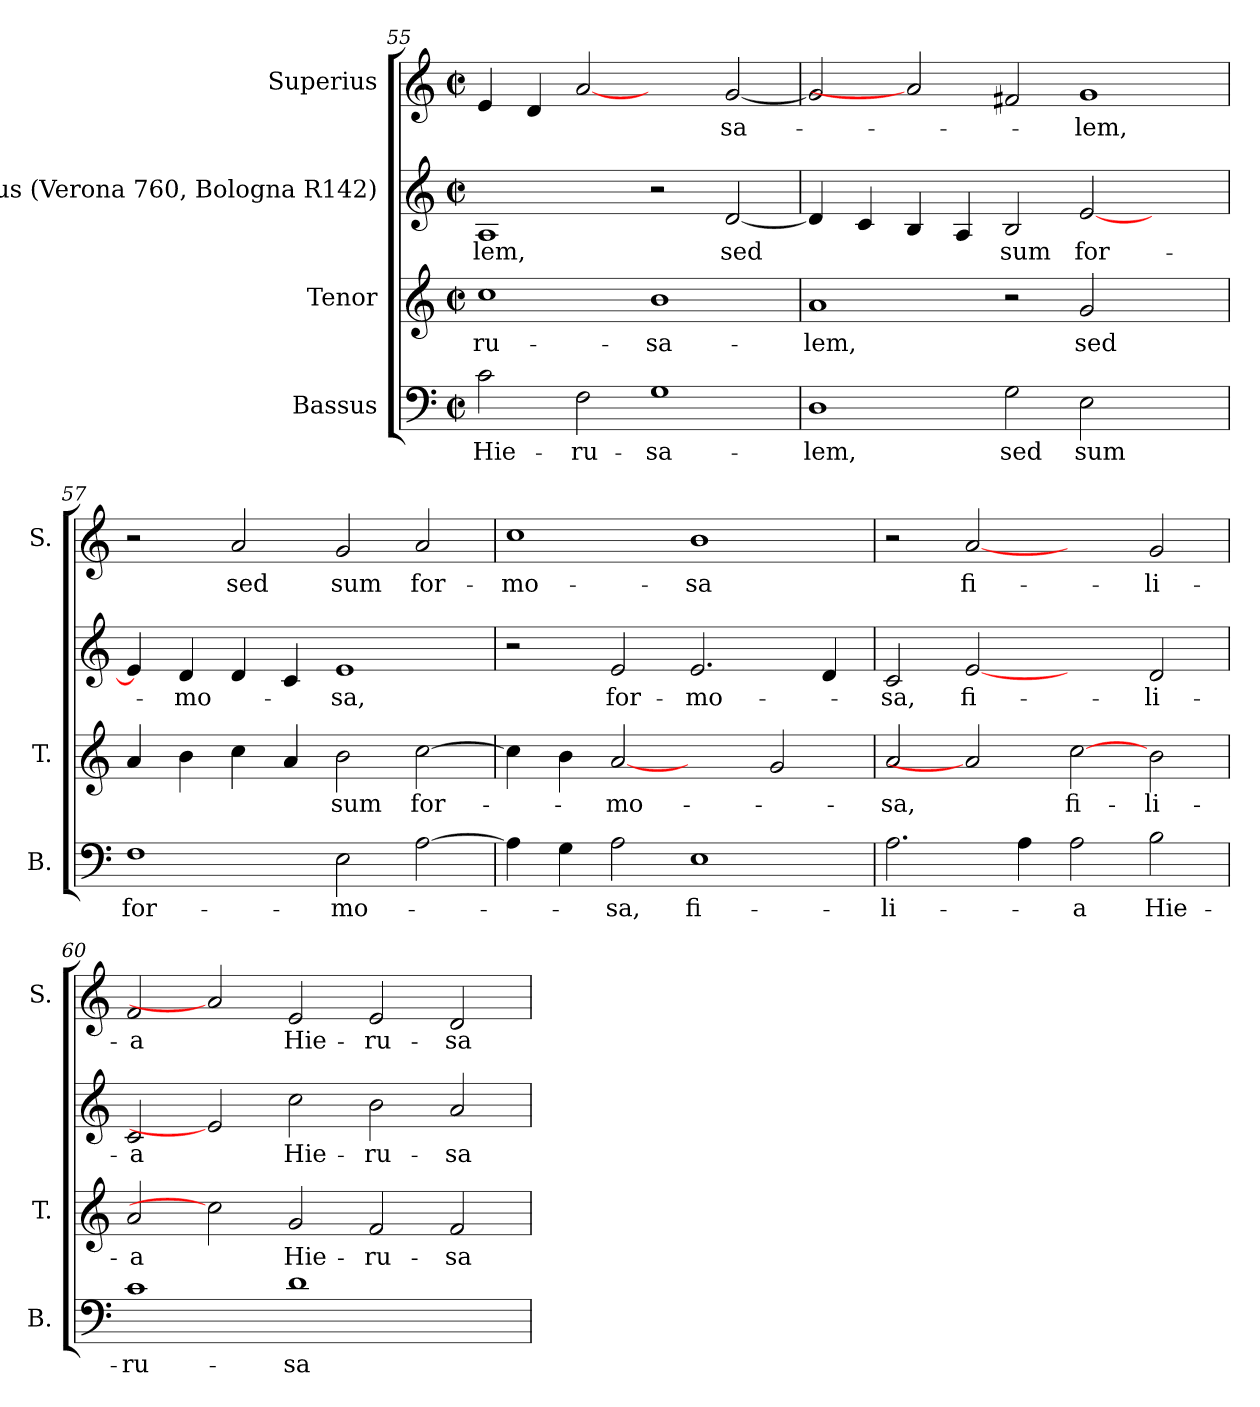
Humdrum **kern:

**kern	**text	**kern	**text	**kern	**text	**kern	**text
*part4	*part4	*part3	*part3	*part2	*part2	*part1	*part1
*staff4	*staff4	*staff3	*staff3	*staff2	*staff2	*staff1	*staff1
*I"Bassus	*	*I"Tenor	*	*I"Altus (Verona 760,  Bologna R142)	*	*I"Superius	*
*I'B.	*	*I'T.	*	*	*	*I'S.	*
*clefF4	*	*clefG2	*	*clefG2	*	*clefG2	*
*k[]	*	*k[]	*	*k[]	*	*k[]	*
*C:	*	*C:	*	*C:	*	*C:	*
*M2/2	*	*M2/2	*	*M2/2	*	*M2/2	*
*met(c|)	*	*met(c|)	*	*met(c|)	*	*met(c|)	*
=55	=55	=55	=55	=55	=55	=55	=55
!	!LO:LY:b:color=#000000	!	!	!	!	!	!
!	!	!	!LO:LY:b:color=#000000	!	!	!	!
!	!	!	!	!	!LO:LY:b:color=#000000	!	!
2ci\	Hie-	1cci	-ru-	1Ai	-lem,	4ei/	.
.	.	.	.	.	.	4di/	.
!	!LO:LY:b:color=#000000	!	!	!	!	!	!
2Fi\	-ru-	.	.	.	.	[2ai	.
!	!LO:LY:b:color=#000000	!	!	!	!	!	!
!	!	!	!LO:LY:b:color=#000000	!	!	!	!
1Gi	-sa-	1bi	-sa-	2r	.	2ryy	.
!	!	!	!	!	!LO:LY:b:color=#000000	!	!
!	!	!	!	!	!	!	!LO:LY:b:color=#000000
.	.	.	.	[<2di/	sed	[<2gi/	-sa-
=56	=56	=56	=56	=56	=56	=56	=56
!	!LO:LY:b:color=#000000	!	!	!	!	!	!
!	!	!	!LO:LY:b:color=#000000	!	!	!	!
1Di	-lem,	1ai	-lem,	4di/]	.	2gi/]	.
.	.	.	.	4ci/	.	.	.
.	.	.	.	4Bi/	.	2ai]	.
.	.	.	.	4Ai/	.	.	.
!	!LO:LY:b:color=#000000	!	!	!	!	!	!
!	!	!	!	!	!LO:LY:b:color=#000000	!	!
2Gi\	sed	2r	.	2Bi/	sum	2f#Xi/	.
!	!LO:LY:b:color=#000000	!	!	!	!	!	!
!	!	!	!LO:LY:b:color=#000000	!	!	!	!
!	!	!	!	!	!LO:LY:b:color=#000000	!	!
!	!	!	!	!	!	!	!LO:LY:b:color=#000000
2Ei\	sum	2gi/	sed	[<2ei/	for-	1gi	-lem,
2ryy	.	2ryy	.	2ryy	.	.	.
=57	=57	=57	=57	=57	=57	=57	=57
!	!LO:LY:b:color=#000000	!	!	!	!	!	!
1Fi	for-	4ai/	.	4ei/]	.	2r	.
!	!	!	!	!	!LO:LY:b:color=#000000	!	!
.	.	4bi\	.	4di/	-mo-	.	.
!	!	!	!	!	!	!	!LO:LY:b:color=#000000
.	.	4cci\	.	4di/	.	2ai/	sed
.	.	4ai/	.	4ci/	.	.	.
!	!LO:LY:b:color=#000000	!	!	!	!	!	!
!	!	!	!LO:LY:b:color=#000000	!	!	!	!
!	!	!	!	!	!LO:LY:b:color=#000000	!	!
!	!	!	!	!	!	!	!LO:LY:b:color=#000000
2Ei\	-mo-	2bi\	sum	1ei	-sa,	2gi/	sum
!	!	!	!LO:LY:b:color=#000000	!	!	!	!
!	!	!	!	!	!	!	!LO:LY:b:color=#000000
[>2Ai\	.	[>2cci\	for-	.	.	2ai/	for-
!!LO:PB:g=z
=58	=58	=58	=58	=58	=58	=58	=58
!	!	!	!	!	!	!	!LO:LY:b:color=#000000
4Ai\]	.	4cci\]	.	2r	.	1cci	-mo-
4Gi\	.	4bi\	.	.	.	.	.
!	!LO:LY:b:color=#000000	!	!	!	!	!	!
!	!	!	!LO:LY:b:color=#000000	!	!	!	!
!	!	!	!	!	!LO:LY:b:color=#000000	!	!
2Ai\	-sa,	[2ai	-mo-	2ei/	for-	.	.
!	!LO:LY:b:color=#000000	!	!	!	!	!	!
!	!	!	!	!	!LO:LY:b:color=#000000	!	!
!	!	!	!	!	!	!	!LO:LY:b:color=#000000
1Ei	fi-	2ryy	.	2.ei/	-mo-	1bi	-sa
.	.	2gi/	.	.	.	.	.
.	.	.	.	4di/	.	.	.
=59	=59	=59	=59	=59	=59	=59	=59
!	!LO:LY:b:color=#000000	!	!	!	!	!	!
!	!	!	!LO:LY:b:color=#000000	!	!	!	!
!	!	!	!	!	!LO:LY:b:color=#000000	!	!
2.Ai\	-li-	2ai/	-sa,	2ci/	-sa,	2r	.
!	!	!	!	!	!LO:LY:b:color=#000000	!	!
!	!	!	!	!	!	!	!LO:LY:b:color=#000000
.	.	2ai]	.	[2ei	fi-	[2ai	fi-
4Ai\	.	.	.	.	.	.	.
!	!LO:LY:b:color=#000000	!	!	!	!	!	!
!	!	!	!LO:LY:b:color=#000000	!	!	!	!
2Ai\	-a	[2cci	fi-	2ryy	.	2ryy	.
!	!LO:LY:b:color=#000000	!	!	!	!	!	!
!	!	!	!LO:LY:b:color=#000000	!	!	!	!
!	!	!	!	!	!LO:LY:b:color=#000000	!	!
!	!	!	!	!	!	!	!LO:LY:b:color=#000000
2Bi\	Hie-	2bi\	-li-	2di/	-li-	2gi/	-li-
=60	=60	=60	=60	=60	=60	=60	=60
!	!LO:LY:b:color=#000000	!	!	!	!	!	!
!	!	!	!LO:LY:b:color=#000000	!	!	!	!
!	!	!	!	!	!LO:LY:b:color=#000000	!	!
!	!	!	!	!	!	!	!LO:LY:b:color=#000000
1ci	-ru-	2ai/	-a	2ci/	-a	2fi/	-a
.	.	2cci]	.	2ei]	.	2ai]	.
!	!LO:LY:b:color=#000000	!	!	!	!	!	!
!	!	!	!LO:LY:b:color=#000000	!	!	!	!
!	!	!	!	!	!LO:LY:b:color=#000000	!	!
!	!	!	!	!	!	!	!LO:LY:b:color=#000000
1di	-sa-	2gi/	Hie-	2cci\	Hie-	2ei/	Hie-
!	!	!	!LO:LY:b:color=#000000	!	!	!	!
!	!	!	!	!	!LO:LY:b:color=#000000	!	!
!	!	!	!	!	!	!	!LO:LY:b:color=#000000
.	.	2fi/	-ru-	2bi\	-ru-	2ei/	-ru-
!	!	!	!LO:LY:b:color=#000000	!	!	!	!
!	!	!	!	!	!LO:LY:b:color=#000000	!	!
!	!	!	!	!	!	!	!LO:LY:b:color=#000000
2ryy	.	2fi/	-sa-	2ai/	-sa-	2di/	-sa-
=	=	=	=	=	=	=	=
*-	*-	*-	*-	*-	*-	*-	*-
